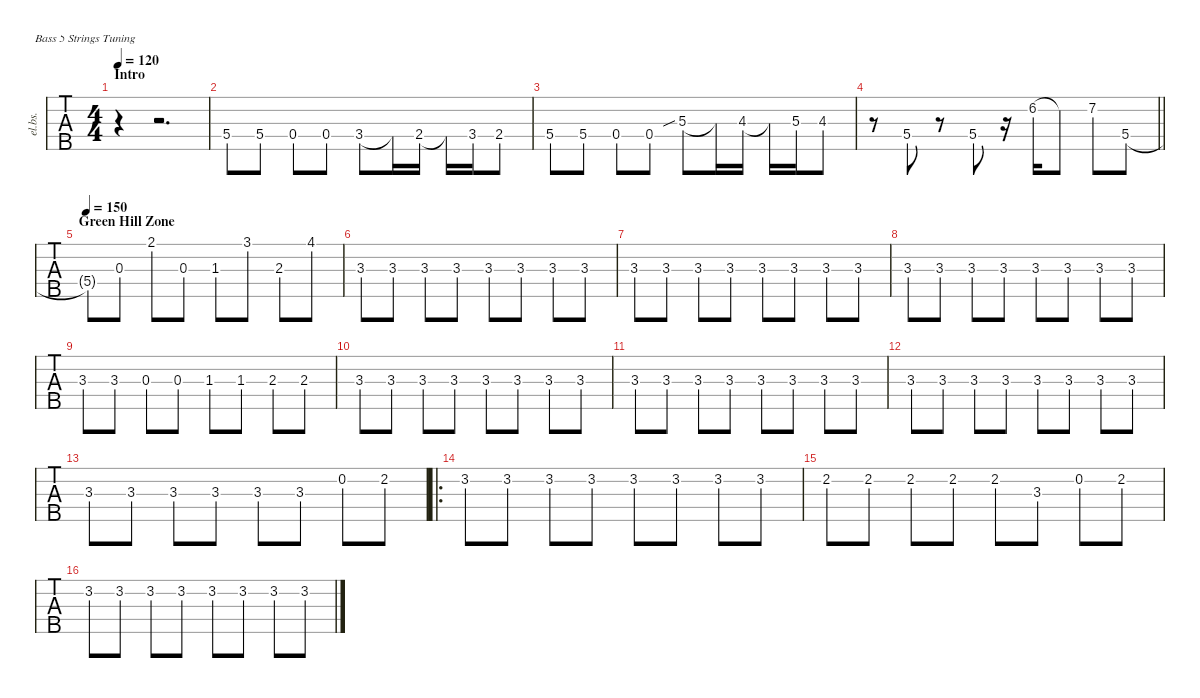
\defaultSystemsLayout 4
\hideDynamics
\bracketExtendMode nobrackets
\otherSystemsTrackNameOrientation horizontal
\track ("Bass" "el.bs.") {instrument electricbassfinger}
\staff {tabs}
\tuning (G2 D2 A1 E1 B0)
\ts (4 4)
\beaming (8 2 2 2 2)
\section ("" "Intro")
\tempo 120
\clef f4
\ks c
r.4{dy f instrument electricbassfinger} r.2{d} |
5.4{st}.8 5.4{st}.8 0.4{st}.8 0.4{st}.8 3.4.8 3.4{t}.16 2.4{acc #}.16 2.4{t acc #}.16 3.4.16 2.4{acc #}.8 |
5.4{st}.8 5.4{st}.8 0.4{st}.8 0.4{st}.8 5.3{sib}.8 5.3{t}.16 4.3{acc #}.16 4.3{t acc #}.16 5.3.16 4.3{acc #}.8 |
\barLineRight lightlight
r.8 5.4.8 r.8 5.4.8 r.16 6.2{acc #}.16 6.2{t acc #}.8 7.2.8 5.4.8 |
\section ("" "Green Hill Zone")
\tempo 150
5.4{t}.8 0.3.8 2.1.8 0.3.8 1.3{acc #}.8 3.1{acc #}.8 2.3.8 4.1.8 |
3.3{st}.8 3.3{st}.8 3.3{st}.8 3.3{st}.8 3.3{st}.8 3.3{st}.8 3.3{st}.8 3.3{st}.8 |
3.3{st}.8 3.3{st}.8 3.3{st}.8 3.3{st}.8 3.3{st}.8 3.3{st}.8 3.3{st}.8 3.3{st}.8 |
3.3{st}.8 3.3{st}.8 3.3{st}.8 3.3{st}.8 3.3{st}.8 3.3{st}.8 3.3{st}.8 3.3{st}.8 |
3.3{st}.8 3.3.8 0.3.8 0.3.8 1.3{acc #}.8 1.3{acc #}.8 2.3.8 2.3.8 |
3.3{st}.8 3.3{st}.8 3.3{st}.8 3.3{st}.8 3.3{st}.8 3.3{st}.8 3.3{st}.8 3.3{st}.8 |
3.3{st}.8 3.3{st}.8 3.3{st}.8 3.3{st}.8 3.3{st}.8 3.3{st}.8 3.3{st}.8 3.3{st}.8 |
3.3{st}.8 3.3{st}.8 3.3{st}.8 3.3{st}.8 3.3{st}.8 3.3{st}.8 3.3{st}.8 3.3{st}.8 |
3.3{st}.8 3.3{st}.8 3.3{st}.8 3.3{st}.8 3.3{st}.8 3.3.8 0.2.8 2.2.8 |
\ro
3.2{st}.8 3.2{st}.8 3.2{st}.8 3.2{st}.8 3.2{st}.8 3.2{st}.8 3.2{st}.8 3.2.8 |
2.2{st}.8 2.2{st}.8 2.2{st}.8 2.2{st}.8 2.2.8 3.3.8 0.2.8 2.2.8 |
3.2{st}.8 3.2{st}.8 3.2{st}.8 3.2{st}.8 3.2{st}.8 3.2{st}.8 3.2{st}.8 3.2.8
